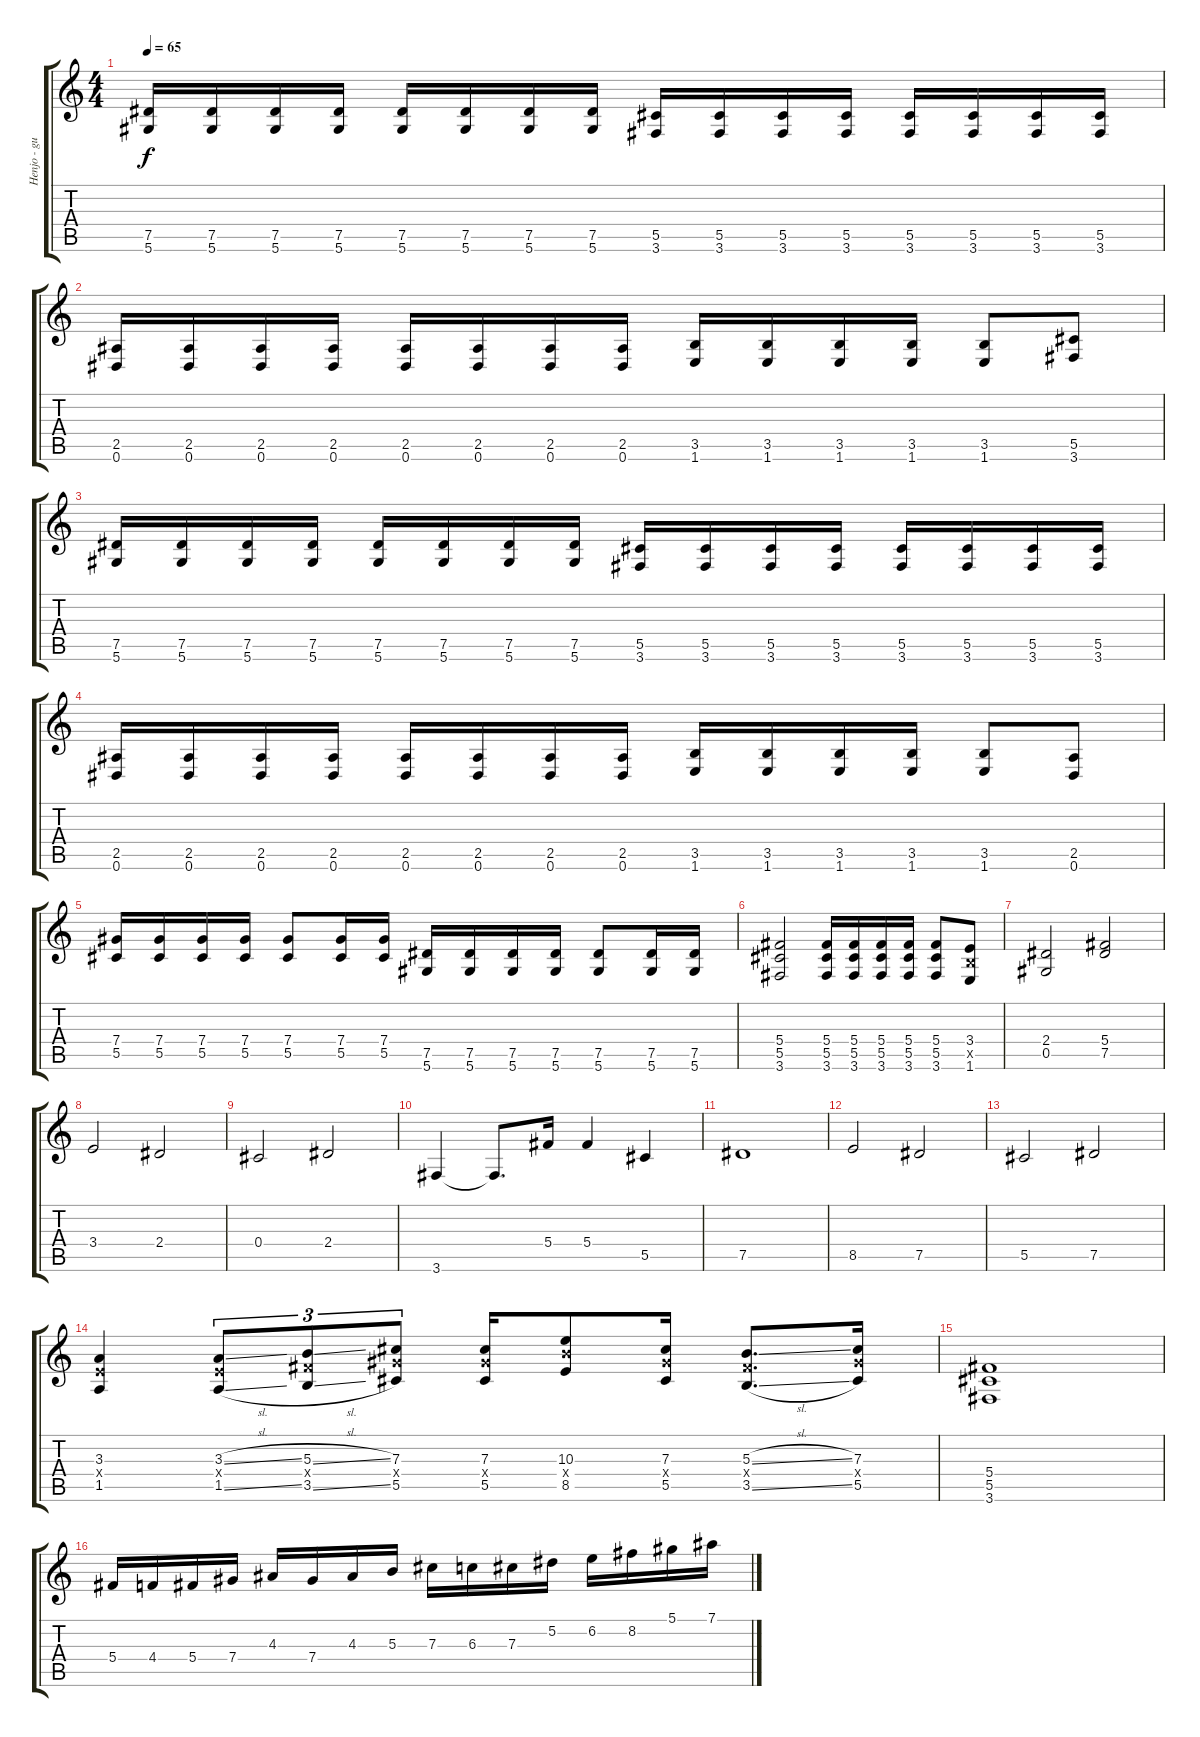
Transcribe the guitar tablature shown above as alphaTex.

\track ("Henjo - guitare" "Henjo - gu") {instrument distortionguitar}
\staff {score tabs}
\tuning (Eb4 Bb3 Gb3 Db3 Ab2 Eb2) {hide}
\ts (4 4)
\tempo 65
\clef g2
\ks c
(7.5 5.6).16{dy f} (7.5 5.6).16 (7.5 5.6).16 (7.5 5.6).16 (7.5 5.6).16 (7.5 5.6).16 (7.5 5.6).16 (7.5 5.6).16 (5.5 3.6).16 (5.5 3.6).16 (5.5 3.6).16 (5.5 3.6).16 (5.5 3.6).16 (5.5 3.6).16 (5.5 3.6).16 (5.5 3.6).16 |
(2.5 0.6).16 (2.5 0.6).16 (2.5 0.6).16 (2.5 0.6).16 (2.5 0.6).16 (2.5 0.6).16 (2.5 0.6).16 (2.5 0.6).16 (3.5 1.6).16 (3.5 1.6).16 (3.5 1.6).16 (3.5 1.6).16 (3.5 1.6).8 (5.5 3.6).8 |
(7.5 5.6).16 (7.5 5.6).16 (7.5 5.6).16 (7.5 5.6).16 (7.5 5.6).16 (7.5 5.6).16 (7.5 5.6).16 (7.5 5.6).16 (5.5 3.6).16 (5.5 3.6).16 (5.5 3.6).16 (5.5 3.6).16 (5.5 3.6).16 (5.5 3.6).16 (5.5 3.6).16 (5.5 3.6).16 |
(2.5 0.6).16 (2.5 0.6).16 (2.5 0.6).16 (2.5 0.6).16 (2.5 0.6).16 (2.5 0.6).16 (2.5 0.6).16 (2.5 0.6).16 (3.5 1.6).16 (3.5 1.6).16 (3.5 1.6).16 (3.5 1.6).16 (3.5 1.6).8 (2.5 0.6).8 |
(7.4 5.5).16 (7.4 5.5).16 (7.4 5.5).16 (7.4 5.5).16 (7.4 5.5).8 (7.4 5.5).16 (7.4 5.5).16 (7.5 5.6).16 (7.5 5.6).16 (7.5 5.6).16 (7.5 5.6).16 (7.5 5.6).8 (7.5 5.6).16 (7.5 5.6).16 |
(5.4 5.5 3.6).2 (5.4 5.5 3.6).16 (5.4 5.5 3.6).16 (5.4 5.5 3.6).16 (5.4 5.5 3.6).16 (5.4 5.5 3.6).8 (3.4 3.5{x} 1.6).8 |
(2.4 0.5).2 (5.4 7.5).2 |
3.4.2 2.4.2 |
0.4.2 2.4.2 |
3.6.4 3.6{t}.8{d} 5.4.16 5.4.4 5.5.4 |
7.5.1 |
8.5.2 7.5.2 |
5.5.2 7.5.2 |
(3.3 3.4{x} 1.5).4 (3.3{sl} 3.4{x} 1.5{sl}).8{tu (3 2)} (5.3{sl} 5.4{x} 3.5{sl}).8{tu (3 2)} (7.3 7.4{x} 5.5).8{tu (3 2)} (7.3 7.4{x} 5.5).16 (10.3 10.4{x} 8.5).8 (7.3 7.4{x} 5.5).16 (5.3{sl} 5.4{x} 3.5{sl}).8{d} (7.3 7.4{x} 5.5).16 |
(5.4 5.5 3.6).1 |
5.4.16 4.4.16 5.4.16 7.4.16 4.3.16 7.4.16 4.3.16 5.3.16 7.3.16 6.3.16 7.3.16 5.2.16 6.2.16 8.2.16 5.1.16 7.1.16
